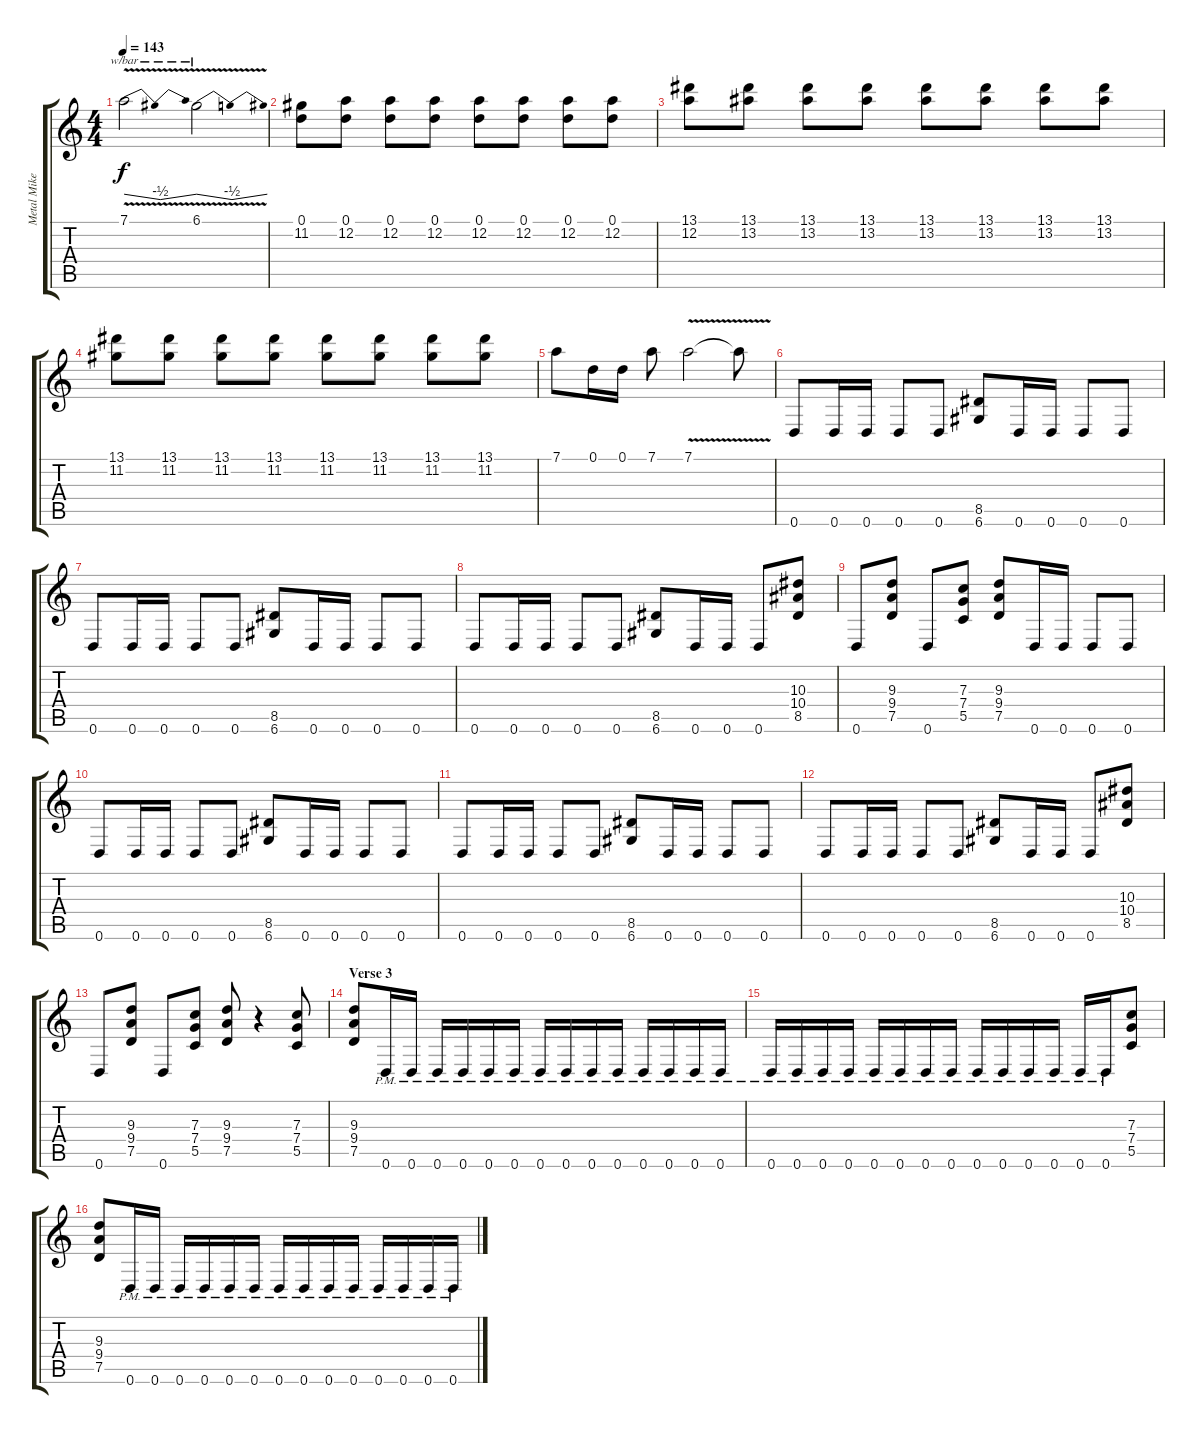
\track ("Metal Mike" "Metal Mike") {instrument distortionguitar}
\staff {score tabs}
\tuning (D4 A3 F3 C3 G2 D2) {hide}
\ts (4 4)
\tempo 143
\clef g2
\ks c
7.1{v}.2{tbe (dip default 0 0 30 -2 60 0) dy f} 6.1{v}.2{tbe (dip default 0 0 30 -2 60 0)} |
(0.1 11.2).8 (0.1 12.2).8 (0.1 12.2).8 (0.1 12.2).8 (0.1 12.2).8 (0.1 12.2).8 (0.1 12.2).8 (0.1 12.2).8 |
(13.1 12.2).8 (13.1 13.2).8 (13.1 13.2).8 (13.1 13.2).8 (13.1 13.2).8 (13.1 13.2).8 (13.1 13.2).8 (13.1 13.2).8 |
(13.1 11.2).8 (13.1 11.2).8 (13.1 11.2).8 (13.1 11.2).8 (13.1 11.2).8 (13.1 11.2).8 (13.1 11.2).8 (13.1 11.2).8 |
7.1.8 0.1.16 0.1.16 7.1.8 7.1{v}.2 7.1{t}.8 |
0.6.8 0.6.16 0.6.16 0.6.8 0.6.8 (8.5 6.6).8 0.6.16 0.6.16 0.6.8 0.6.8 |
0.6.8 0.6.16 0.6.16 0.6.8 0.6.8 (8.5 6.6).8 0.6.16 0.6.16 0.6.8 0.6.8 |
0.6.8 0.6.16 0.6.16 0.6.8 0.6.8 (8.5 6.6).8 0.6.16 0.6.16 0.6.8 (10.3 10.4 8.5).8 |
0.6.8 (9.3 9.4 7.5).8 0.6.8 (7.3 7.4 5.5).8 (9.3 9.4 7.5).8 0.6.16 0.6.16 0.6.8 0.6.8 |
0.6.8 0.6.16 0.6.16 0.6.8 0.6.8 (8.5 6.6).8 0.6.16 0.6.16 0.6.8 0.6.8 |
0.6.8 0.6.16 0.6.16 0.6.8 0.6.8 (8.5 6.6).8 0.6.16 0.6.16 0.6.8 0.6.8 |
0.6.8 0.6.16 0.6.16 0.6.8 0.6.8 (8.5 6.6).8 0.6.16 0.6.16 0.6.8 (10.3 10.4 8.5).8 |
0.6.8 (9.3 9.4 7.5).8 0.6.8 (7.3 7.4 5.5).8 (9.3 9.4 7.5).8 r.4 (7.3 7.4 5.5).8 |
\section ("" "Verse 3")
(9.3 9.4 7.5).8 0.6{pm}.16 0.6{pm}.16 0.6{pm}.16 0.6{pm}.16 0.6{pm}.16 0.6{pm}.16 0.6{pm}.16 0.6{pm}.16 0.6{pm}.16 0.6{pm}.16 0.6{pm}.16 0.6{pm}.16 0.6{pm}.16 0.6{pm}.16 |
0.6{pm}.16 0.6{pm}.16 0.6{pm}.16 0.6{pm}.16 0.6{pm}.16 0.6{pm}.16 0.6{pm}.16 0.6{pm}.16 0.6{pm}.16 0.6{pm}.16 0.6{pm}.16 0.6{pm}.16 0.6{pm}.16 0.6{pm}.16 (7.3 7.4 5.5).8 |
(9.3 9.4 7.5).8 0.6{pm}.16 0.6{pm}.16 0.6{pm}.16 0.6{pm}.16 0.6{pm}.16 0.6{pm}.16 0.6{pm}.16 0.6{pm}.16 0.6{pm}.16 0.6{pm}.16 0.6{pm}.16 0.6{pm}.16 0.6{pm}.16 0.6{pm}.16
